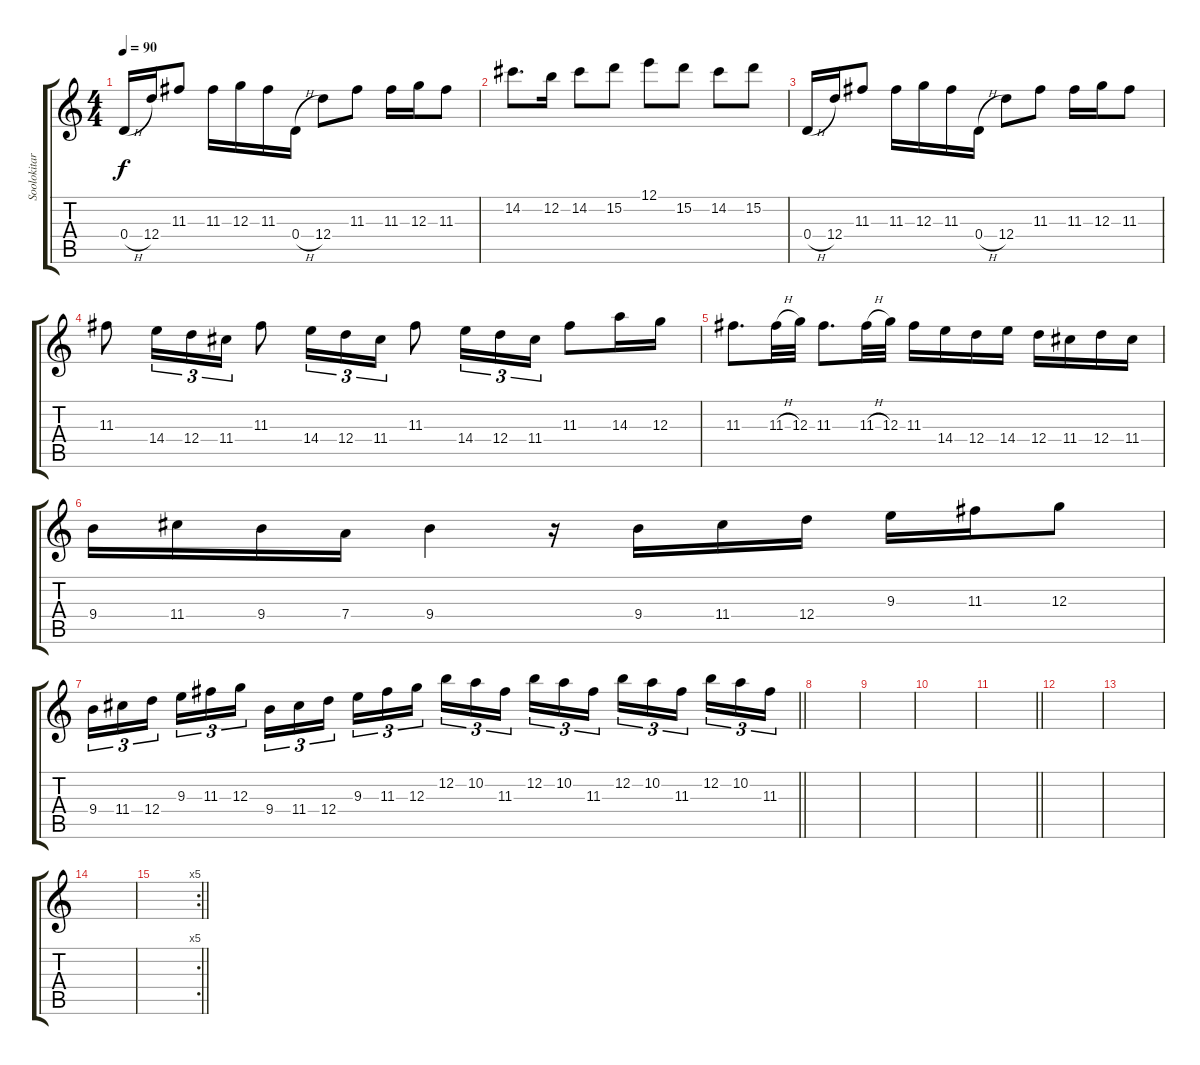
\track ("Soolokitara" "Soolokitar") {instrument electricguitarclean}
\staff {score tabs}
\tuning (E4 B3 G3 D3 A2 E2) {hide}
\ts (4 4)
\tempo 90
\clef g2
\ks c
0.4{h}.16{dy f} 12.4.16 11.3.8 11.3.16 12.3.16 11.3.16 0.4{h}.16 12.4.8 11.3.8 11.3.16 12.3.16 11.3.8 |
14.2.8{d} 12.2.16 14.2.8 15.2.8 12.1.8 15.2.8 14.2.8 15.2.8 |
0.4{h}.16 12.4.16 11.3.8 11.3.16 12.3.16 11.3.16 0.4{h}.16 12.4.8 11.3.8 11.3.16 12.3.16 11.3.8 |
11.3.8 14.4.16{tu (3 2)} 12.4.16{tu (3 2)} 11.4.16{tu (3 2)} 11.3.8 14.4.16{tu (3 2)} 12.4.16{tu (3 2)} 11.4.16{tu (3 2)} 11.3.8 14.4.16{tu (3 2)} 12.4.16{tu (3 2)} 11.4.16{tu (3 2)} 11.3.8 14.3.16 12.3.16 |
11.3.8{d} 11.3{h}.32 12.3.32 11.3.8{d} 11.3{h}.32 12.3.32 11.3.16 14.4.16 12.4.16 14.4.16 12.4.16 11.4.16 12.4.16 11.4.16 |
9.4.16 11.4.16 9.4.16 7.4.16 9.4.4 r.16 9.4.16 11.4.16 12.4.16 9.3.16 11.3.16 12.3.8 |
\barLineRight lightlight
9.4.16{tu (3 2)} 11.4.16{tu (3 2)} 12.4.16{tu (3 2) beam splitsecondary} 9.3.16{tu (3 2)} 11.3.16{tu (3 2)} 12.3.16{tu (3 2)} 9.4.16{tu (3 2)} 11.4.16{tu (3 2)} 12.4.16{tu (3 2) beam splitsecondary} 9.3.16{tu (3 2)} 11.3.16{tu (3 2)} 12.3.16{tu (3 2)} 12.2.16{tu (3 2)} 10.2.16{tu (3 2)} 11.3.16{tu (3 2) beam splitsecondary} 12.2.16{tu (3 2)} 10.2.16{tu (3 2)} 11.3.16{tu (3 2)} 12.2.16{tu (3 2)} 10.2.16{tu (3 2)} 11.3.16{tu (3 2) beam splitsecondary} 12.2.16{tu (3 2)} 10.2.16{tu (3 2)} 11.3.16{tu (3 2)} |
|
|
|
\barLineRight lightlight
|
|
|
|
\rc 5
\barLineRight lightlight
